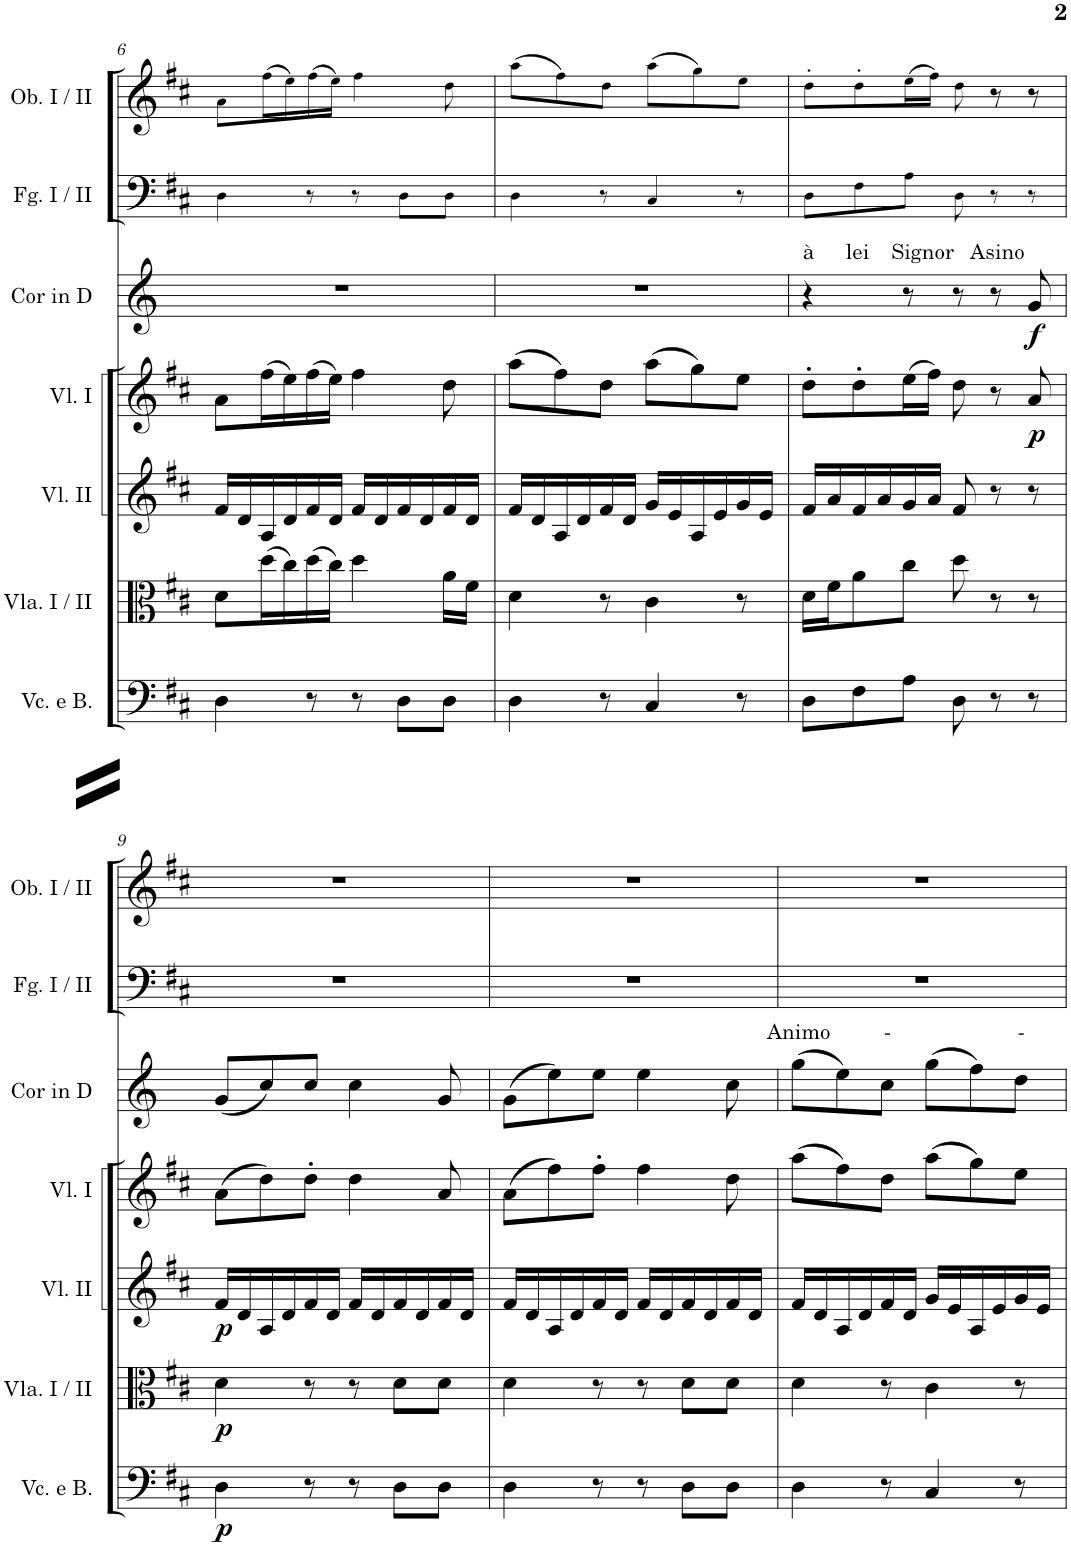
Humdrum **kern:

**kern	**dynam	**kern	**dynam	**kern	**dynam	**kern	**dynam	**kern	**dynam	**kern	**text	**dynam	**kern	**kern
*part8	*part8	*part7	*part7	*part6	*part6	*part5	*part5	*part4	*part4	*part3	*part3	*part3	*part2	*part1
*staff8	*staff8	*staff7	*staff7	*staff6	*staff6	*staff5	*staff5	*staff4	*staff4	*staff3	*staff3	*staff3	*staff2	*staff1
*I"Contrabasses	*	*I"Violoncello e Basso	*	*I"Viola I / II	*	*I"Violino II	*	*I"Violino I	*	*I"Corno principale in Re / D	*	*	*I"Fagotto I / II	*I"Oboe I / II
*I'Cbs.	*	*I'Vc. e B.	*	*I'Vla. I / II	*	*I'Vl. II	*	*I'Vl. I	*	*I'Cor in D	*	*	*I'Fg. I / II	*I'Ob. I / II
!!LO:PB:g=z
*clefF4	*	*clefF4	*	*clefC3	*	*clefG2	*	*clefG2	*	*clefG2	*	*	*clefF4	*clefG2
*Trd7c12	*	*	*	*	*	*	*	*	*	*Trd4c7	*	*	*	*
*k[f#c#]	*	*k[f#c#]	*	*k[f#c#]	*	*k[f#c#]	*	*k[f#c#]	*	*k[]	*	*	*k[f#c#]	*k[f#c#]
*M6/8	*	*M6/8	*	*M6/8	*	*M6/8	*	*M6/8	*	*M6/8	*	*	*M6/8	*M6/8
=6	=6	=6	=6	=6	=6	=6	=6	=6	=6	=6	=6	=6	=6	=6
4D	.	4D\	.	8d\L	.	16f#/LL	.	8a\L	.	2.r	.	.	4D!\	8a!\L
.	.	.	.	.	.	16d/	.	.	.	.	.	.	.	.
.	.	.	.	(16dd\L	.	16A/	.	(16ff#\L	.	.	.	.	.	(16ff#!\L
.	.	.	.	16cc#\)	.	16d/	.	16ee\)	.	.	.	.	.	16ee!\)
8r	.	8r	.	(16dd\	.	16f#/	.	(16ff#\	.	.	.	.	8r	(16ff#!\
.	.	.	.	16cc#\JJ)	.	16d/JJ	.	16ee\JJ)	.	.	.	.	.	16ee!\JJ)
8r	.	8r	.	4dd\	.	16f#/LL	.	4ff#\	.	.	.	.	8r	4ff#!\
.	.	.	.	.	.	16d/	.	.	.	.	.	.	.	.
8D\L	.	8D\L	.	.	.	16f#/	.	.	.	.	.	.	8D!\L	.
.	.	.	.	.	.	16d/	.	.	.	.	.	.	.	.
8D\J	.	8D\J	.	16a\LL	.	16f#/	.	8dd\	.	.	.	.	8D!\J	8dd!\
.	.	.	.	16f#\JJ	.	16d/JJ	.	.	.	.	.	.	.	.
=7	=7	=7	=7	=7	=7	=7	=7	=7	=7	=7	=7	=7	=7	=7
4D	.	4D\	.	4d\	.	16f#/LL	.	(8aa\L	.	2.r	.	.	4D!\	(8aa!\L
.	.	.	.	.	.	16d/	.	.	.	.	.	.	.	.
.	.	.	.	.	.	16A/	.	8ff#\)	.	.	.	.	.	8ff#!\)
.	.	.	.	.	.	16d/	.	.	.	.	.	.	.	.
8r	.	8r	.	8r	.	16f#/	.	8dd\J	.	.	.	.	8r	8dd!\J
.	.	.	.	.	.	16d/JJ	.	.	.	.	.	.	.	.
4C#	.	4C#/	.	4c#\	.	16g/LL	.	(8aa\L	.	.	.	.	4C#!/	(8aa!\L
.	.	.	.	.	.	16e/	.	.	.	.	.	.	.	.
.	.	.	.	.	.	16A/	.	8gg\)	.	.	.	.	.	8gg!\)
.	.	.	.	.	.	16e/	.	.	.	.	.	.	.	.
8r	.	8r	.	8r	.	16g/	.	8ee\J	.	.	.	.	8r	8ee!\J
.	.	.	.	.	.	16e/JJ	.	.	.	.	.	.	.	.
=8	=8	=8	=8	=8	=8	=8	=8	=8	=8	=8	=8	=8	=8	=8
!	!	!	!	!	!	!	!	!	!	!	!LO:LY:a	!	!	!
8D\L	.	8D\L	.	16d\LL	.	16f#/LL	.	8dd'\L	.	4r	à	.	8D!\L	8dd'!\L
.	.	.	.	16f#\J	.	16a/	.	.	.	.	.	.	.	.
8F#\	.	8F#\	.	8a\	.	16f#/	.	8dd'\	.	.	.	.	8F#!\	8dd'!\
.	.	.	.	.	.	16a/	.	.	.	.	.	.	.	.
!	!	!	!	!	!	!	!	!	!	!	!LO:LY:a	!	!	!
8A\J	.	8A\J	.	8cc#\J	.	16g/	.	(16ee\L	.	8r	lei	.	8A!\J	(16ee!\L
.	.	.	.	.	.	16a/JJ	.	16ff#\JJ)	.	.	.	.	.	16ff#!\JJ)
!	!	!	!	!	!	!	!	!	!	!	!LO:LY:a	!	!	!
8D	.	8D\	.	8dd\	.	8f#/	.	8dd\	.	8r	Signor	.	8D!\	8dd!\
!	!	!	!	!	!	!	!	!	!	!	!LO:LY:a	!	!	!
8r	.	8r	.	8r	.	8r	.	8r	.	8r	Asino	.	8r	8r
!	!	!	!	!	!	!	!	!	!LO:DY:b	!	!	!LO:DY:b	!	!
8r	.	8r	.	8r	.	8r	.	8a/	p	8g/	.	f	8r	8r
!!LO:LB:g=z
=9	=9	=9	=9	=9	=9	=9	=9	=9	=9	=9	=9	=9	=9	=9
!	!LO:DY:b	!	!LO:DY:b	!	!LO:DY:b	!	!LO:DY:b	!	!	!	!	!	!	!
4D	p	4D\	p	4d\	p	16f#/LL	p	(8a\L	.	(8g/L	.	.	2.r	2.r
.	.	.	.	.	.	16d/	.	.	.	.	.	.	.	.
.	.	.	.	.	.	16A/	.	8dd\)	.	8cc/)	.	.	.	.
.	.	.	.	.	.	16d/	.	.	.	.	.	.	.	.
8r	.	8r	.	8r	.	16f#/	.	8dd'\J	.	8cc/J	.	.	.	.
.	.	.	.	.	.	16d/JJ	.	.	.	.	.	.	.	.
8r	.	8r	.	8r	.	16f#/LL	.	4dd\	.	4cc\	.	.	.	.
.	.	.	.	.	.	16d/	.	.	.	.	.	.	.	.
8D\L	.	8D\L	.	8d\L	.	16f#/	.	.	.	.	.	.	.	.
.	.	.	.	.	.	16d/	.	.	.	.	.	.	.	.
8D\J	.	8D\J	.	8d\J	.	16f#/	.	8a/	.	8g/	.	.	.	.
.	.	.	.	.	.	16d/JJ	.	.	.	.	.	.	.	.
=10	=10	=10	=10	=10	=10	=10	=10	=10	=10	=10	=10	=10	=10	=10
4D	.	4D\	.	4d\	.	16f#/LL	.	(8a\L	.	(8g\L	.	.	2.r	2.r
.	.	.	.	.	.	16d/	.	.	.	.	.	.	.	.
.	.	.	.	.	.	16A/	.	8ff#\)	.	8ee\)	.	.	.	.
.	.	.	.	.	.	16d/	.	.	.	.	.	.	.	.
8r	.	8r	.	8r	.	16f#/	.	8ff#'\J	.	8ee\J	.	.	.	.
.	.	.	.	.	.	16d/JJ	.	.	.	.	.	.	.	.
8r	.	8r	.	8r	.	16f#/LL	.	4ff#\	.	4ee\	.	.	.	.
.	.	.	.	.	.	16d/	.	.	.	.	.	.	.	.
8D\L	.	8D\L	.	8d\L	.	16f#/	.	.	.	.	.	.	.	.
.	.	.	.	.	.	16d/	.	.	.	.	.	.	.	.
8D\J	.	8D\J	.	8d\J	.	16f#/	.	8dd\	.	8cc\	.	.	.	.
.	.	.	.	.	.	16d/JJ	.	.	.	.	.	.	.	.
=11	=11	=11	=11	=11	=11	=11	=11	=11	=11	=11	=11	=11	=11	=11
!	!	!	!	!	!	!	!	!	!	!	!LO:LY:a	!	!	!
4D	.	4D\	.	4d\	.	16f#/LL	.	(8aa\L	.	(8gg\L	Animo	.	2.r	2.r
.	.	.	.	.	.	16d/	.	.	.	.	.	.	.	.
.	.	.	.	.	.	16A/	.	8ff#\)	.	8ee\)	.	.	.	.
.	.	.	.	.	.	16d/	.	.	.	.	.	.	.	.
!	!	!	!	!	!	!	!	!	!	!	!LO:LY:a	!	!	!
8r	.	8r	.	8r	.	16f#/	.	8dd\J	.	8cc\J	-	.	.	.
.	.	.	.	.	.	16d/JJ	.	.	.	.	.	.	.	.
4C#	.	4C#/	.	4c#\	.	16g/LL	.	(8aa\L	.	(8gg\L	.	.	.	.
.	.	.	.	.	.	16e/	.	.	.	.	.	.	.	.
.	.	.	.	.	.	16A/	.	8gg\)	.	8ff\)	.	.	.	.
.	.	.	.	.	.	16e/	.	.	.	.	.	.	.	.
!	!	!	!	!	!	!	!	!	!	!	!LO:LY:a	!	!	!
8r	.	8r	.	8r	.	16g/	.	8ee\J	.	8dd\J	-	.	.	.
.	.	.	.	.	.	16e/JJ	.	.	.	.	.	.	.	.
=	=	=	=	=	=	=	=	=	=	=	=	=	=	=
*-	*-	*-	*-	*-	*-	*-	*-	*-	*-	*-	*-	*-	*-	*-
